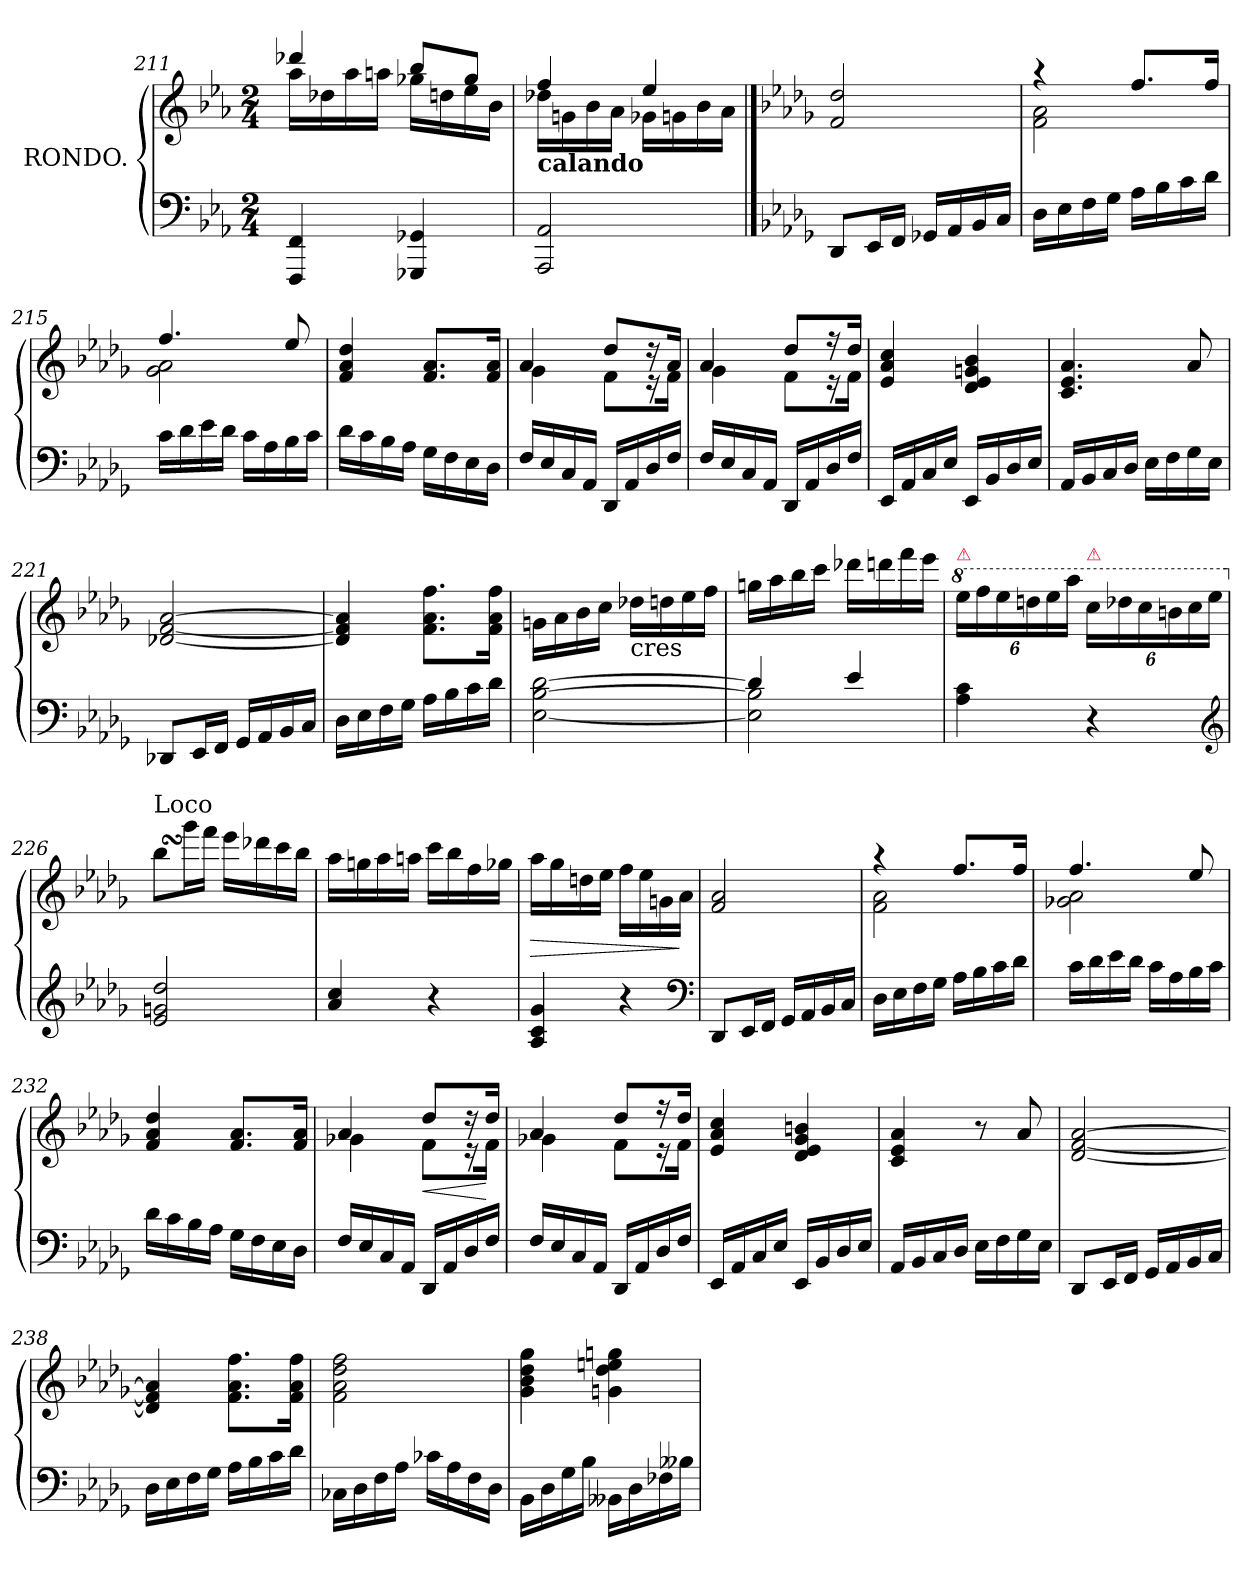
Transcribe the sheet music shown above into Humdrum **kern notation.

**kern	**kern	**dynam
*part1	*part1	*part1
*staff2	*staff1	*staff1/2
*I"RONDO.	*	*
*clefF4	*clefG2	*
*k[b-e-a-]	*k[b-e-a-]	*
*M2/4	*M2/4	*
=211	=211	=211
*	*^	*
4FFF/ 4FF/	4ddd-X	16aa-LL	.
.	.	16dd-X	.
.	.	16aa-	.
.	.	16aanJJ	.
4GGG-X/ 4GG-X/	8bb-L	16gg-XLL	.
.	.	16ddn	.
.	8gg-J	16ee-	.
.	.	16b-JJ	.
=212	=212	=212	=212
!	!LO:TX:b:B:t=calando	!	!
2AAA-/ 2AA-/	4ff	16dd-XLL	.
.	.	16gn	.
.	.	16b-	.
.	.	16a-JJ	.
.	4ee-	16g-XLL	.
.	.	16gn	.
.	.	16b-	.
.	.	16a-JJ	.
*	*v	*v	*
==213	==213	==213
*k[b-e-a-d-g-]	*k[b-e-a-d-g-]	*
*	*^	*
!	!LO:TX:b:B:t=dolce legato	!	!
*	*v	*v	*
8DD-/L	2f/ 2dd-/	.
16EE-L	.	.
16FFJJ	.	.
16GG-X/LL	.	.
16AA-	.	.
16BB-	.	.
16CJJ	.	.
=214	=214	=214
*	*^	*
16D-\LL	4raa	2f\ 2a-\	.
16E-	.	.	.
16F	.	.	.
16G-JJ	.	.	.
16A-\LL	8.ff/L	.	.
16B-	.	.	.
16c	.	.	.
16d-JJ	16ffJk	.	.
=215	=215	=215	=215
16c\LL	4.ff/	2g-\ 2a-\	.
16d-	.	.	.
16e-	.	.	.
16d-JJ	.	.	.
16c\LL	.	.	.
16A-	.	.	.
16B-	8ee-/	.	.
16cJJ	.	.	.
*	*v	*v	*
=216	=216	=216
16d-\LL	4f/ 4a-/ 4dd-/	.
16c	.	.
16B-	.	.
16A-JJ	.	.
16G-\LL	8.f/ 8.a-/L	.
16F	.	.
16E-	.	.
16D-JJ	16f 16a-Jk	.
=217	=217	=217
*	*^	*
16F/LL	4a-/	4g-\	.
16E-	.	.	.
16C	.	.	.
16AA-JJ	.	.	.
16DD-/LL	8dd-L	8fL	.
16AA-	.	.	.
16D-	16rdd	16re	.
16FJJ	16a-Jk	16fJk	.
=218	=218	=218	=218
16F/LL	4a-/	4g-\	.
16E-	.	.	.
16C	.	.	.
16AA-JJ	.	.	.
16DD-/LL	8dd-L	8fL	.
16AA-	.	.	.
16D-	16rff	16re	.
16FJJ	16dd-Jk	16fJk	.
*	*v	*v	*
=219	=219	=219
16EE-/LL	4e-/ 4a-/ 4cc/	.
16AA-	.	.
16C	.	.
16E-JJ	.	.
16EE-/LL	4d-/ 4e-/ 4gn/ 4b-/	.
16BB-	.	.
16D-	.	.
16E-JJ	.	.
=220	=220	=220
16AA-/LL	4.c/ 4.e-/ 4.a-/	.
16BB-	.	.
16C	.	.
16D-JJ	.	.
16E-\LL	.	.
16F	.	.
16G-	8a-/	.
16E-JJ	.	.
=221	=221	=221
8DD-XL	[2d-X [2f [2a-	.
16EE-L	.	.
16FFJJ	.	.
16GG-/LL	.	.
16AA-	.	.
16BB-	.	.
16CJJ	.	.
=222	=222	=222
16D-\LL	4d-] 4f] 4a-]	.
16E-	.	.
16F	.	.
16G-JJ	.	.
16A-\LL	8.f\ 8.a-\ 8.ff\L	.
16B-	.	.
16c	.	.
16d-JJ	16f 16a- 16ffJk	.
=223	=223	=223
[2E-\ [2B-\ [2d-\	16gn\LL	.
.	16a-	.
.	16b-	.
.	16ccJJ	.
!	!LO:TX:b:t=cres	!
.	16dd-X\LL	.
.	16ddn	.
.	16ee-	.
.	16ffJJ	.
=224	=224	=224
!LO:N:vis=2	!	!
*^	*	*
4d-]	2E-]\ 2B-]\	16ggn\LL	.
.	.	16aa-	.
.	.	16bb-	.
.	.	16cccJJ	.
4e-/	.	16ddd-X\LL	.
.	.	16dddn	.
.	.	16fff	.
.	.	16eee-JJ	.
*v	*v	*	*
=225	=225	=225
*	*8va	*
!	!LO:TX:a:color=crimson:t=⚠	!
4A-\ 4c\	24eee-\LL	.
.	24fff	.
.	24eee-	.
.	24dddn	.
.	24eee-	.
.	24aaa-JJ	.
!	!LO:TX:a:color=crimson:t=⚠	!
4r	24ccc\LL	.
.	24ddd-X	.
.	24ccc	.
.	24bbn	.
.	24ccc	.
.	24eee-JJ	.
*clefG2	*	*
=226	=226	=226
*	*X8va	*
!	!LO:TX:a:t=Loco	!
2e-/ 2gn/ 2dd-/	8bb-SSSL	.
.	16ggg-L	.
.	16fffJJ	.
.	16eee-LL	.
.	16ddd-X	.
.	16ccc	.
.	16bb-JJ	.
=227	=227	=227
4a-/ 4cc/	16aa-\LL	.
.	16ggn	.
.	16aa-	.
.	16aanJJ	.
4r	16ccc\LL	.
.	16bb-	.
.	16ff	.
.	16gg-XJJ	.
=228	=228	=228
!	!	!LO:HP:b
4A-/ 4c/ 4g-/	16aa-\LL	>
.	16gg-	.
.	16ddn	.
.	16ee-JJ	.
4r	16ff\LL	.
.	16ee-	.
.	16gn	.
.	16a-JJ	]
*clefF4	*	*
=229	=229	=229
8DD-/L	2f/ 2a-/	.
16EE-L	.	.
16FFJJ	.	.
16GG-/LL	.	.
16AA-	.	.
16BB-	.	.
16CJJ	.	.
=230	=230	=230
*	*^	*
16D-\LL	4raa	2f\ 2a-\	.
16E-	.	.	.
16F	.	.	.
16G-JJ	.	.	.
16A-\LL	8.ff/L	.	.
16B-	.	.	.
16c	.	.	.
16d-JJ	16ffJk	.	.
=231	=231	=231	=231
16c\LL	4.ff/	2g-X\ 2a-\	.
16d-	.	.	.
16e-	.	.	.
16d-JJ	.	.	.
16c\LL	.	.	.
16A-	.	.	.
16B-	8ee-/	.	.
16cJJ	.	.	.
*	*v	*v	*
=232	=232	=232
16d-\LL	4f/ 4a-/ 4dd-/	.
16c	.	.
16B-	.	.
16A-JJ	.	.
16G-\LL	8.f/ 8.a-/L	.
16F	.	.
16E-	.	.
16D-JJ	16f 16a-Jk	.
=233	=233	=233
*	*^	*
16F/LL	4a-/	4g-X\	.
16E-	.	.	.
16C	.	.	.
16AA-JJ	.	.	.
!	!	!	!LO:HP:b
16DD-/LL	8dd-/L	8fL	<
16AA-	.	.	.
16D-	16rdd	16re	.
16FJJ	16dd-Jk	16fJk	[
=234	=234	=234	=234
16F/LL	4a-/	4g-X\	.
16E-	.	.	.
16C	.	.	.
16AA-JJ	.	.	.
16DD-/LL	8dd-/L	8fL	.
16AA-	.	.	.
16D-	16rff	16re	.
16FJJ	16dd-Jk	16fJk	.
*	*v	*v	*
=235	=235	=235
16EE-/LL	4e-/ 4a-/ 4cc/	.
16AA-	.	.
16C	.	.
16E-JJ	.	.
16EE-/LL	4d-/ 4e-/ 4g-/ 4bn/	.
16BB-	.	.
16D-	.	.
16E-JJ	.	.
=236	=236	=236
16AA-/LL	4c/ 4e-/ 4a-/	.
16BB-	.	.
16C	.	.
16D-JJ	.	.
16E-\LL	8r	.
16F	.	.
16G-	8a-/	.
16E-JJ	.	.
=237	=237	=237
8DD-L	[2d-/ [2f/ [2a-/	.
16EE-L	.	.
16FFJJ	.	.
16GG-/LL	.	.
16AA-	.	.
16BB-	.	.
16CJJ	.	.
=238	=238	=238
16D-\LL	4d-]/ 4f]/ 4a-]/	.
16E-	.	.
16F	.	.
16G-JJ	.	.
16A-\LL	8.f\ 8.a-\ 8.ff\L	.
16B-	.	.
16c	.	.
16d-JJ	16f 16a- 16ffJk	.
=239	=239	=239
16C-X\LL	2f\ 2a-\ 2dd-\ 2ff\	.
16D-	.	.
16F	.	.
16A-JJ	.	.
16c-X\LL	.	.
16A-	.	.
16F	.	.
16D-JJ	.	.
=240	=240	=240
16BB-\LL	4g-\ 4b-\ 4dd-\ 4gg-\	.
16D-	.	.
16G-	.	.
16B-JJ	.	.
16BB--X\LL	4gn\ 4dd-\ 4een\ 4ggn\	.
16D-	.	.
16F-X	.	.
16B--XJJ	.	.
=	=	=
*-	*-	*-
